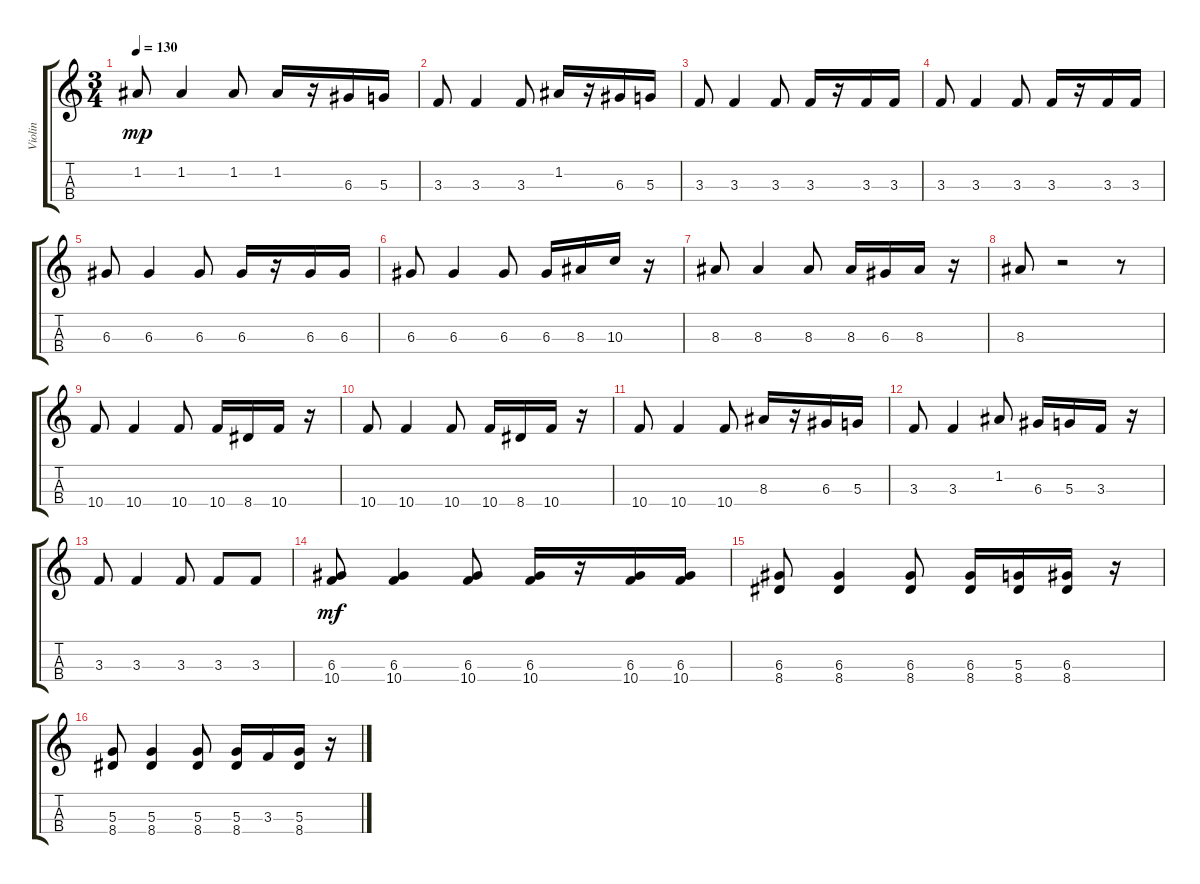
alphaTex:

\track ("Violin" "Violin") {instrument violin}
\staff {score tabs}
\tuning (E5 A4 D4 G3) {hide}
\ts (3 4)
\tempo 130
\clef g2
\ks c
1.2.8{dy mp} 1.2.4 1.2.8 1.2.16 r.16 6.3.16 5.3.16 |
3.3.8 3.3.4 3.3.8 1.2.16 r.16 6.3.16 5.3.16 |
3.3.8 3.3.4 3.3.8 3.3.16 r.16 3.3.16 3.3.16 |
3.3.8 3.3.4 3.3.8 3.3.16 r.16 3.3.16 3.3.16 |
6.3.8 6.3.4 6.3.8 6.3.16 r.16 6.3.16 6.3.16 |
6.3.8 6.3.4 6.3.8 6.3.16 8.3.16 10.3.16 r.16 |
8.3.8 8.3.4 8.3.8 8.3.16 6.3.16 8.3.16 r.16 |
8.3.8 r.2 r.8 |
10.4.8 10.4.4 10.4.8 10.4.16 8.4.16 10.4.16 r.16 |
10.4.8 10.4.4 10.4.8 10.4.16 8.4.16 10.4.16 r.16 |
10.4.8 10.4.4 10.4.8 8.3.16 r.16 6.3.16 5.3.16 |
3.3.8 3.3.4 1.2.8 6.3.16 5.3.16 3.3.16 r.16 |
3.3.8 3.3.4 3.3.8 3.3.8 3.3.8 |
(6.3 10.4).8{dy mf} (6.3 10.4).4 (6.3 10.4).8 (6.3 10.4).16 r.16 (6.3 10.4).16 (6.3 10.4).16 |
(6.3 8.4).8 (6.3 8.4).4 (6.3 8.4).8 (6.3 8.4).16 (5.3 8.4).16 (6.3 8.4).16 r.16 |
(5.3 8.4).8 (5.3 8.4).4 (5.3 8.4).8 (5.3 8.4).16 3.3.16 (5.3 8.4).16 r.16
